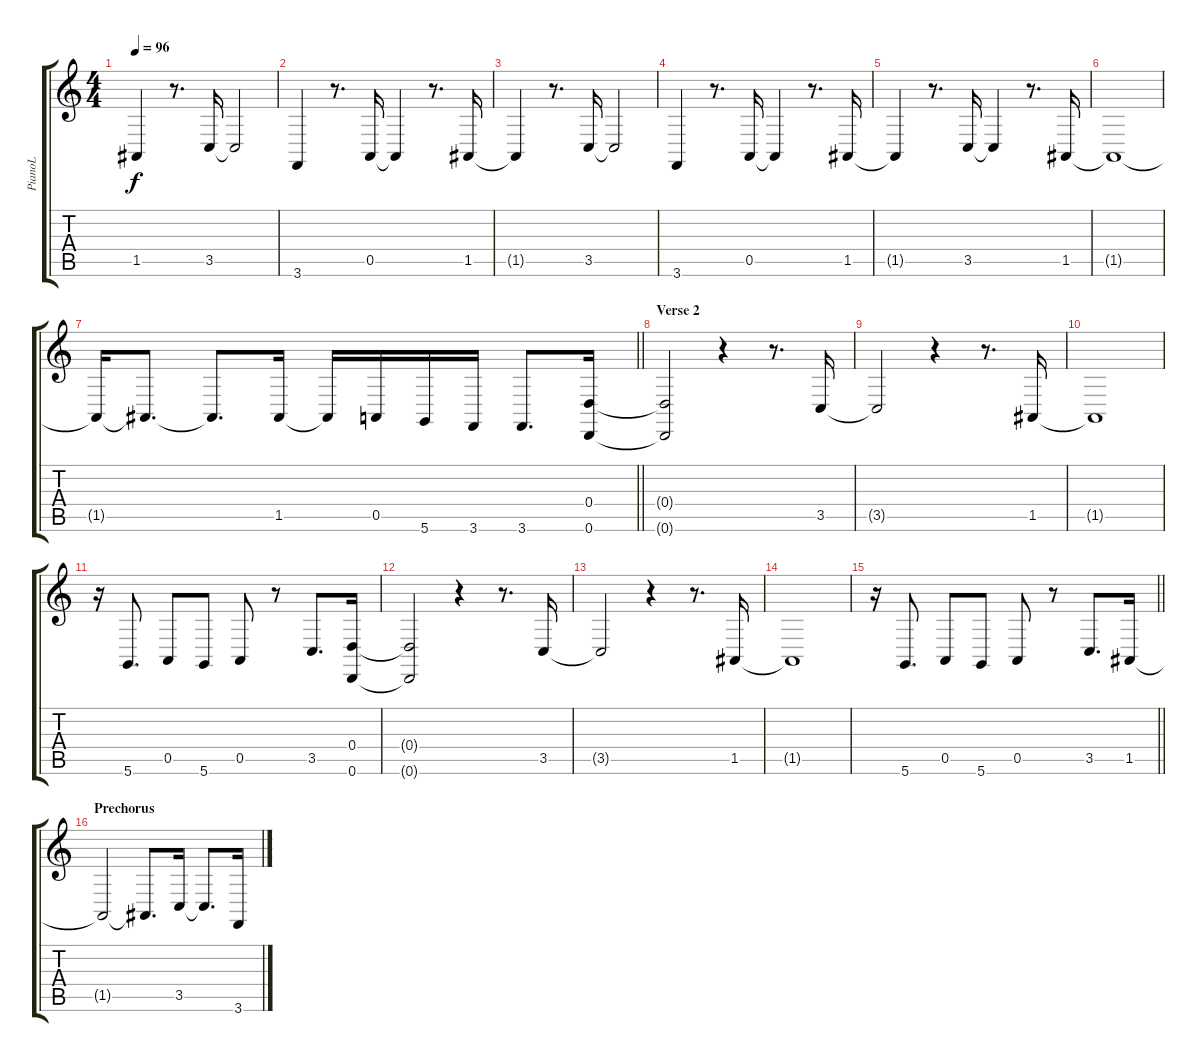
\track ("PianoL" "PianoL") {instrument acousticgrandpiano}
\staff {score tabs}
\tuning (E4 B3 G3 D3 A2 D2) {hide}
\ts (4 4)
\tempo 96
\clef g2
\ks c
1.5{t}.4{dy f} r.8{d} 3.5.16 3.5{t}.2 |
3.6.4 r.8{d} 0.5.16 0.5{t}.4 r.8{d} 1.5.16 |
1.5{t}.4 r.8{d} 3.5.16 3.5{t}.2 |
3.6.4 r.8{d} 0.5.16 0.5{t}.4 r.8{d} 1.5.16 |
1.5{t}.4 r.8{d} 3.5.16 3.5{t}.4 r.8{d} 1.5.16 |
1.5{t}.1 |
\barLineRight lightlight
1.5{t}.16 1.5{t}.8{d} 1.5{t}.8{d} 1.5.16 1.5{t}.16 0.5.16 5.6.16 3.6.16 3.6.8{d} (0.4 0.6).16 |
\section ("" "Verse 2")
(0.4{t} 0.6{t}).2 r.4 r.8{d} 3.5.16 |
3.5{t}.2 r.4 r.8{d} 1.5.16 |
1.5{t}.1 |
r.16 5.6.8{d} 0.5.8 5.6.8 0.5.8 r.8 3.5.8{d} (0.4 0.6).16 |
(0.4{t} 0.6{t}).2 r.4 r.8{d} 3.5.16 |
3.5{t}.2 r.4 r.8{d} 1.5.16 |
1.5{t}.1 |
\barLineRight lightlight
r.16 5.6.8{d} 0.5.8 5.6.8 0.5.8 r.8 3.5.8{d} 1.5.16 |
\section ("" "Prechorus")
1.5{t}.2 1.5{t}.8{d} 3.5.16 3.5{t}.8{d} 3.6.16
